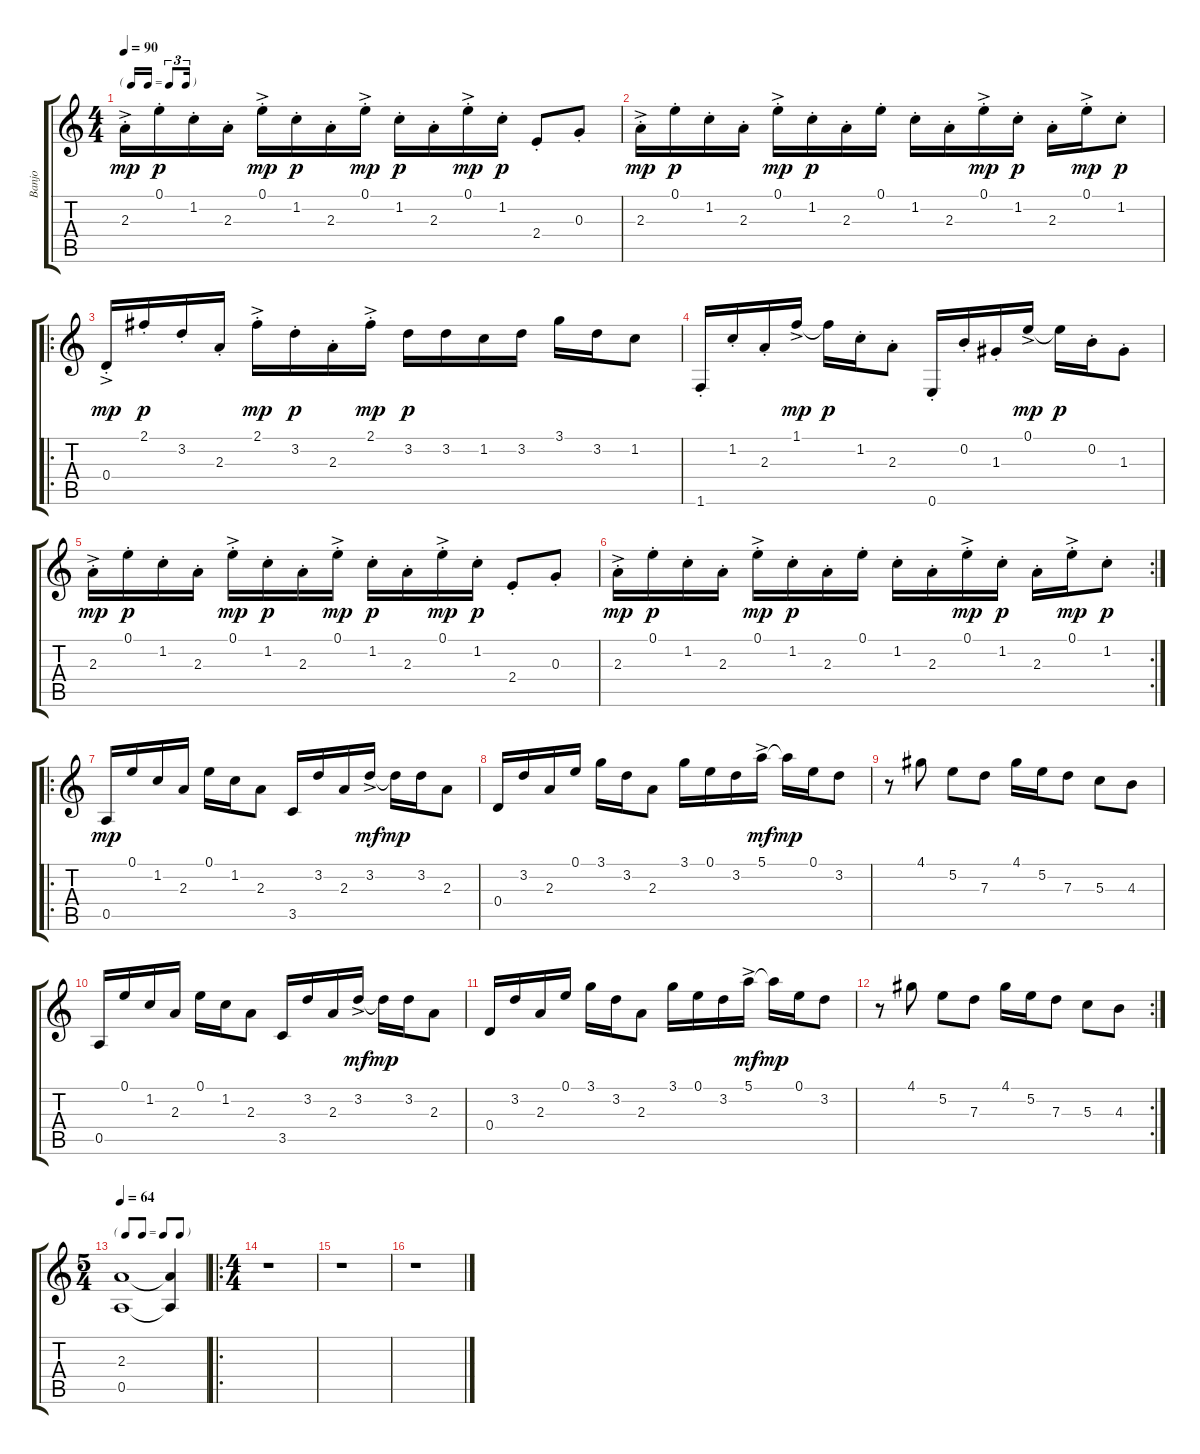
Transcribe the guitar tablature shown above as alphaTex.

\track ("Banjo" "Banjo") {instrument banjo}
\staff {score tabs}
\tuning (E4 B3 G3 D3 A2 E2) {hide}
\displaytranspose 12
\ts (4 4)
\tf triplet16th
\tempo 90
\clef g2
\ks c
2.3{ac st}.16{dy mp} 0.1{st}.16{dy p} 1.2{st}.16 2.3{st}.16 0.1{ac st}.16{dy mp} 1.2{st}.16{dy p} 2.3{st}.16 0.1{ac st}.16{dy mp} 1.2{st}.16{dy p} 2.3{st}.16 0.1{ac st}.16{dy mp} 1.2{st}.16{dy p} 2.4{st}.8 0.3{st}.8 |
2.3{ac st}.16{dy mp} 0.1{st}.16{dy p} 1.2{st}.16 2.3{st}.16 0.1{ac st}.16{dy mp} 1.2{st}.16{dy p} 2.3{st}.16 0.1{st}.16 1.2{st}.16 2.3{st}.16 0.1{ac st}.16{dy mp} 1.2{st}.16{dy p} 2.3{st}.16 0.1{ac st}.16{dy mp} 1.2{st}.8{dy p} |
\ro
0.4{ac st}.16{dy mp} 2.1{st}.16{dy p} 3.2{st}.16 2.3{st}.16 2.1{ac st}.16{dy mp} 3.2{st}.16{dy p} 2.3{st}.16 2.1{ac st}.16{dy mp} 3.2.16{dy p} 3.2.16 1.2.16 3.2.16 3.1.16 3.2.16 1.2.8 |
1.6{st}.16 1.2{st}.16 2.3{st}.16 1.1{ac}.16{dy mp} 1.1{t}.16{dy p} 1.2{st}.16 2.3{st}.8 0.6{st}.16 0.2{st}.16 1.3{st}.16 0.1{ac}.16{dy mp} 0.1{t}.16{dy p} 0.2{st}.16 1.3{st}.8 |
2.3{ac st}.16{dy mp} 0.1{st}.16{dy p} 1.2{st}.16 2.3{st}.16 0.1{ac st}.16{dy mp} 1.2{st}.16{dy p} 2.3{st}.16 0.1{ac st}.16{dy mp} 1.2{st}.16{dy p} 2.3{st}.16 0.1{ac st}.16{dy mp} 1.2{st}.16{dy p} 2.4{st}.8 0.3{st}.8 |
\rc 2
2.3{ac st}.16{dy mp} 0.1{st}.16{dy p} 1.2{st}.16 2.3{st}.16 0.1{ac st}.16{dy mp} 1.2{st}.16{dy p} 2.3{st}.16 0.1{st}.16 1.2{st}.16 2.3{st}.16 0.1{ac st}.16{dy mp} 1.2{st}.16{dy p} 2.3{st}.16 0.1{ac st}.16{dy mp} 1.2{st}.8{dy p} |
\ro
0.5.16{dy mp} 0.1.16 1.2.16 2.3.16 0.1.16 1.2.16 2.3.8 3.5.16 3.2.16 2.3.16 3.2{ac}.16{dy mf} 3.2{t}.16{dy mp} 3.2.16 2.3.8 |
0.4.16 3.2.16 2.3.16 0.1.16 3.1.16 3.2.16 2.3.8 3.1.16 0.1.16 3.2.16 5.1{ac}.16{dy mf} 5.1{t}.16{dy mp} 0.1.16 3.2.8 |
r.8 4.1.8 5.2.8 7.3.8 4.1.16 5.2.16 7.3.8 5.3.8 4.3.8 |
0.5.16 0.1.16 1.2.16 2.3.16 0.1.16 1.2.16 2.3.8 3.5.16 3.2.16 2.3.16 3.2{ac}.16{dy mf} 3.2{t}.16{dy mp} 3.2.16 2.3.8 |
0.4.16 3.2.16 2.3.16 0.1.16 3.1.16 3.2.16 2.3.8 3.1.16 0.1.16 3.2.16 5.1{ac}.16{dy mf} 5.1{t}.16{dy mp} 0.1.16 3.2.8 |
\rc 2
r.8 4.1.8 5.2.8 7.3.8 4.1.16 5.2.16 7.3.8 5.3.8 4.3.8 |
\ts (5 4)
\tf none
\tempo 64
(2.3 0.5).1 (2.3{t} 0.5{t}).4 |
\ro
\ts (4 4)
r.1 |
r.1 |
r.1
